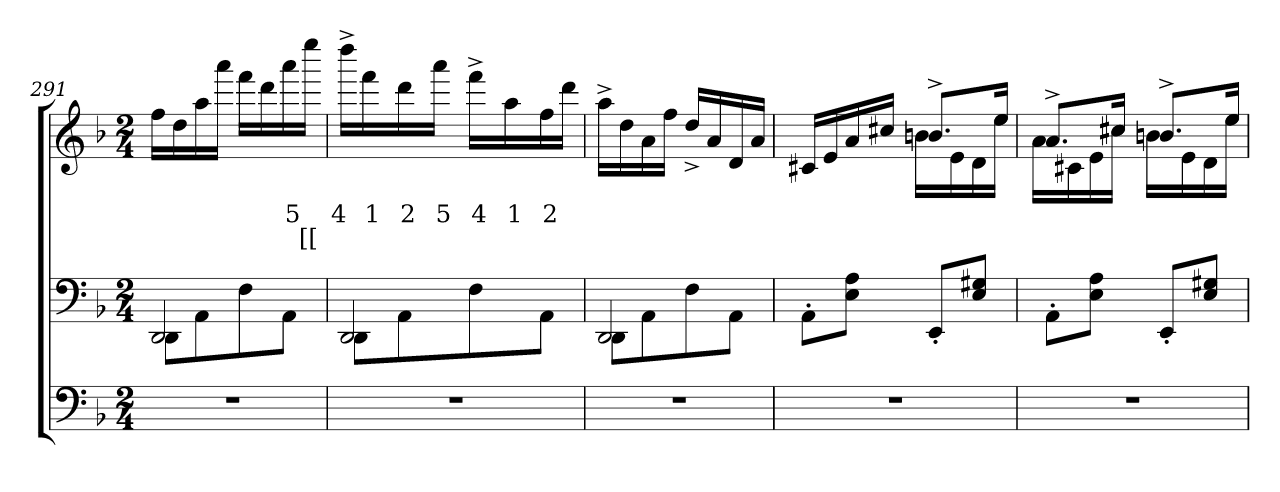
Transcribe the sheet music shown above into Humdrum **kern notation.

**kern	**kern	**kern	**text	**text
*part3	*part2	*part1	*part1	*part1
*staff3	*staff2	*staff1	*staff1	*staff1
*clefF4	*clefF4	*clefG2	*	*
*k[b-]	*k[b-]	*k[b-]	*	*
*M2/4	*M2/4	*M2/4	*	*
=291	=291	=291	=291	=291
*	*^	*	*	*
2r	2DD	8DDL	16ffLL	.	.
.	.	.	16dd	.	.
.	.	8AA	16aa	.	.
.	.	.	16aaaJJ	.	.
.	.	8F	16fffLL	.	.
.	.	.	16ddd	.	.
.	.	8AAJ	16aaa	5	.
.	.	.	16eeeeJJ	.	[[
=292	=292	=292	=292	=292	=292
2r	2DD	8DDL	16dddd^>LL	4	.
.	.	.	16fff	1	.
.	.	8AA	16ddd	2	.
.	.	.	16aaaJJ	5	.
.	.	8F	16fff^>LL	4	.
.	.	.	16aa	1	.
.	.	8AAJ	16ff	2	.
.	.	.	16dddJJ	.	.
=293	=293	=293	=293	=293	=293
2r	2DD	8DDL	16aa^>LL	.	.
.	.	.	16dd	.	.
.	.	8AA	16a	.	.
.	.	.	16ffJJ	.	.
.	.	8F	16dd^>LL	.	.
.	.	.	16a	.	.
.	.	8AAJ	16d	.	.
.	.	.	16aJJ	.	.
*	*v	*v	*	*	*
=294	=294	=294	=294	=294
*	*	*^	*	*
2r	8AA'>L	16c#XLL	4ryy	.	.
.	.	16e	.	.	.
.	8A 8EJ	16a	.	.	.
.	.	16cc#JJ	.	.	.
.	8EE'>L	8.bn^>L	16bnLL	.	.
.	.	.	16e	.	.
.	8G#X 8EJ	.	16d	.	.
.	.	16eeJk	16eeJJ	.	.
=295	=295	=295	=295	=295	=295
2r	8AA'>\L	8.a^>L	16aLL	.	.
.	.	.	16c#	.	.
.	8A 8EJ	.	16e	.	.
.	.	16cc#XJk	16cc#JJ	.	.
.	8EE'>L	8.bn^>L	16bnLL	.	.
.	.	.	16e	.	.
.	8G#X 8EJ	.	16d	.	.
.	.	16eeJk	16eeJJ	.	.
*	*	*v	*v	*	*
=	=	=	=	=
*-	*-	*-	*-	*-
